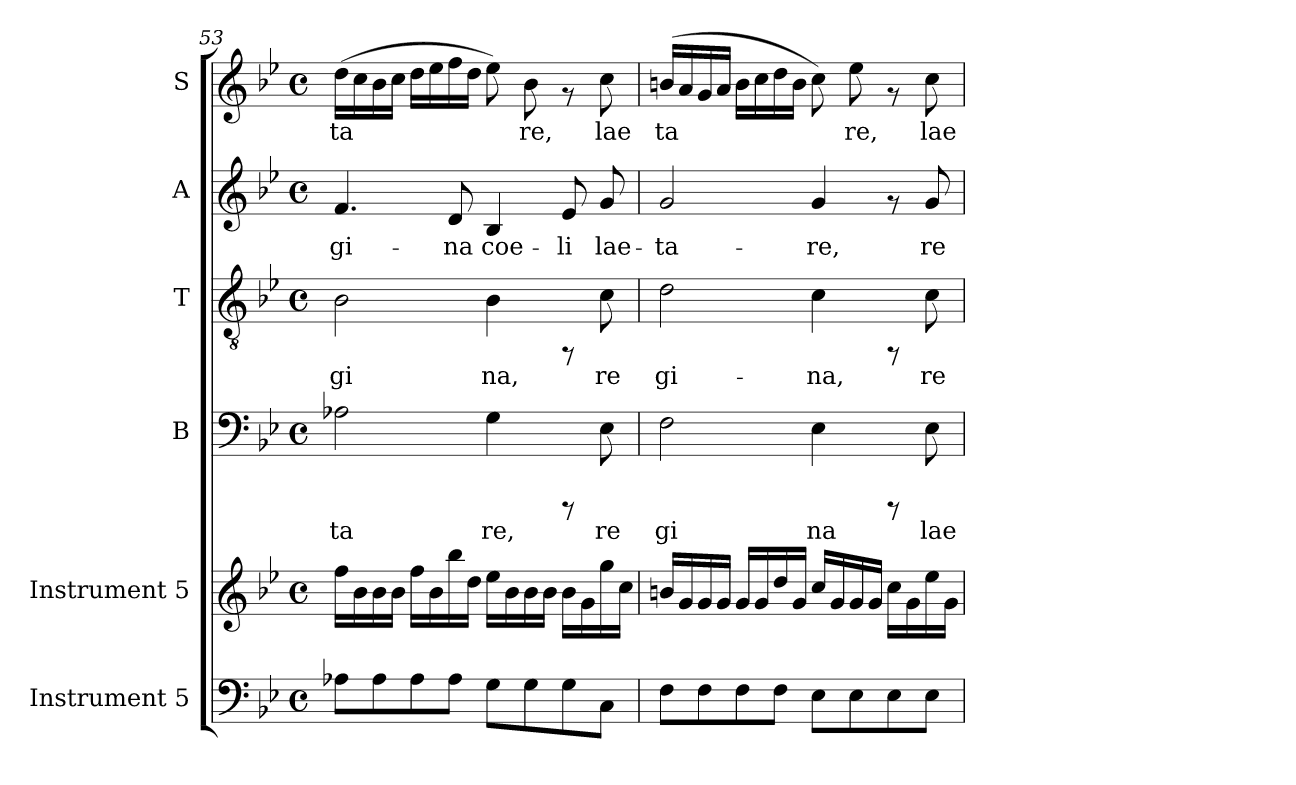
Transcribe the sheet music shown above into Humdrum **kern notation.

**kern	**kern	**kern	**text	**kern	**text	**kern	**text	**kern	**text
*part6	*part5	*part4	*part4	*part3	*part3	*part2	*part2	*part1	*part1
*staff6	*staff5	*staff4	*staff4	*staff3	*staff3	*staff2	*staff2	*staff1	*staff1
*I"Instrument 5	*I"Instrument 5	*I"B	*	*I"T	*	*I"A	*	*I"S	*
*	*	*I'B	*	*I'T	*	*I'A	*	*I'S	*
*clefF4	*clefG2	*clefF4	*	*clefGv2	*	*clefG2	*	*clefG2	*
*k[b-e-]	*k[b-e-]	*k[b-e-]	*	*k[b-e-]	*	*k[b-e-]	*	*k[b-e-]	*
*B-:	*B-:	*B-:	*	*B-:	*	*B-:	*	*B-:	*
*M4/4	*M4/4	*M4/4	*	*M4/4	*	*M4/4	*	*M4/4	*
*met(c)	*met(c)	*met(c)	*	*met(c)	*	*met(c)	*	*met(c)	*
=53	=53	=53	=53	=53	=53	=53	=53	=53	=53
!	!	!	!LO:LY:b:cj	!	!LO:LY:b:cj	!	!LO:LY:b:cj	!	!LO:LY:b:cj
8A-X\L	16ff\L	2A-X\	ta	2B-\	gi	4.f/	-gi-	(>16dd\L	ta
!	!	!	!	!	!	!	!	!	!LO:LY:b:cj
.	16b-\	.	.	.	.	.	.	16cc\	.
!	!	!	!	!	!	!	!	!	!LO:LY:b:cj
8A-\	16b-\	.	.	.	.	.	.	16b-\	.
!	!	!	!	!	!	!	!	!	!LO:LY:b:cj
.	16b-\J	.	.	.	.	.	.	16cc\J	.
!	!	!	!	!	!	!	!	!	!LO:LY:b:cj
8A-\	16ff\L	.	.	.	.	.	.	16dd\L	.
!	!	!	!	!	!	!	!	!	!LO:LY:b:cj
.	16b-\	.	.	.	.	.	.	16ee-\	.
!	!	!	!	!	!	!	!LO:LY:b:cj	!	!LO:LY:b:cj
8A-\J	16bb-\	.	.	.	.	8d/	-na	16ff\	.
!	!	!	!	!	!	!	!	!	!LO:LY:b:cj
.	16dd\J	.	.	.	.	.	.	16dd\J	.
!	!	!	!LO:LY:b:cj	!	!LO:LY:b:cj	!	!LO:LY:b:cj	!	!LO:LY:b:cj
8G\L	16ee-\L	4G\	re,	4B-\	na,	4B-/	coe-	8ee-\)	.
.	16b-\	.	.	.	.	.	.	.	.
!	!	!	!	!	!	!	!	!	!LO:LY:b:cj
8G\	16b-\	.	.	.	.	.	.	8b-\	re,
.	16b-\J	.	.	.	.	.	.	.	.
!	!	!	!	!	!	!	!LO:LY:b:cj	!	!
8G\	16b-\L	8rCCC	.	8rFF	.	8e-/	-li	8rf	.
.	16g\	.	.	.	.	.	.	.	.
!	!	!	!LO:LY:b:cj	!	!LO:LY:b:cj	!	!LO:LY:b:cj	!	!LO:LY:b:cj
8C\J	16gg\	8E-\	re	8c\	re	8g/	lae-	8cc\	lae
.	16cc\J	.	.	.	.	.	.	.	.
!!LO:LB:g=z
=54	=54	=54	=54	=54	=54	=54	=54	=54	=54
!	!	!	!LO:LY:b:cj	!	!LO:LY:b:cj	!	!LO:LY:b:cj	!	!LO:LY:b:cj
8F\L	16bn/L	2F\	gi	2d\	gi-	2g/	-ta-	(>16bn/L	ta-
!	!	!	!	!	!	!	!	!	!LO:LY:b:cj
.	16g/	.	.	.	.	.	.	16a/	--
!	!	!	!	!	!	!	!	!	!LO:LY:b:cj
8F\	16g/	.	.	.	.	.	.	16g/	--
!	!	!	!	!	!	!	!	!	!LO:LY:b:cj
.	16g/J	.	.	.	.	.	.	16a/J	--
!	!	!	!	!	!	!	!	!	!LO:LY:b:cj
8F\	16g/L	.	.	.	.	.	.	16b\L	--
!	!	!	!	!	!	!	!	!	!LO:LY:b:cj
.	16g/	.	.	.	.	.	.	16cc\	--
!	!	!	!	!	!	!	!	!	!LO:LY:b:cj
8F\J	16dd/	.	.	.	.	.	.	16dd\	--
!	!	!	!	!	!	!	!	!	!LO:LY:b:cj
.	16g/J	.	.	.	.	.	.	16b\J	--
!	!	!	!LO:LY:b:cj	!	!LO:LY:b:cj	!	!LO:LY:b:cj	!	!LO:LY:b:cj
8E-\L	16cc/L	4E-\	na	4c\	-na,	4g/	-re,	8cc\)	--
.	16g/	.	.	.	.	.	.	.	.
!	!	!	!	!	!	!	!	!	!LO:LY:b:cj
8E-\	16g/	.	.	.	.	.	.	8ee-\	-re,
.	16g/J	.	.	.	.	.	.	.	.
8E-\	16cc\L	8rCCC	.	8rFF	.	8rf	.	8rf	.
.	16g\	.	.	.	.	.	.	.	.
!	!	!	!LO:LY:b:cj	!	!LO:LY:b:cj	!	!LO:LY:b:cj	!	!LO:LY:b:cj
8E-\J	16ee-\	8E-\	lae	8c\	re-	8g/	re-	8cc\	lae-
.	16g\J	.	.	.	.	.	.	.	.
=	=	=	=	=	=	=	=	=	=
*-	*-	*-	*-	*-	*-	*-	*-	*-	*-
